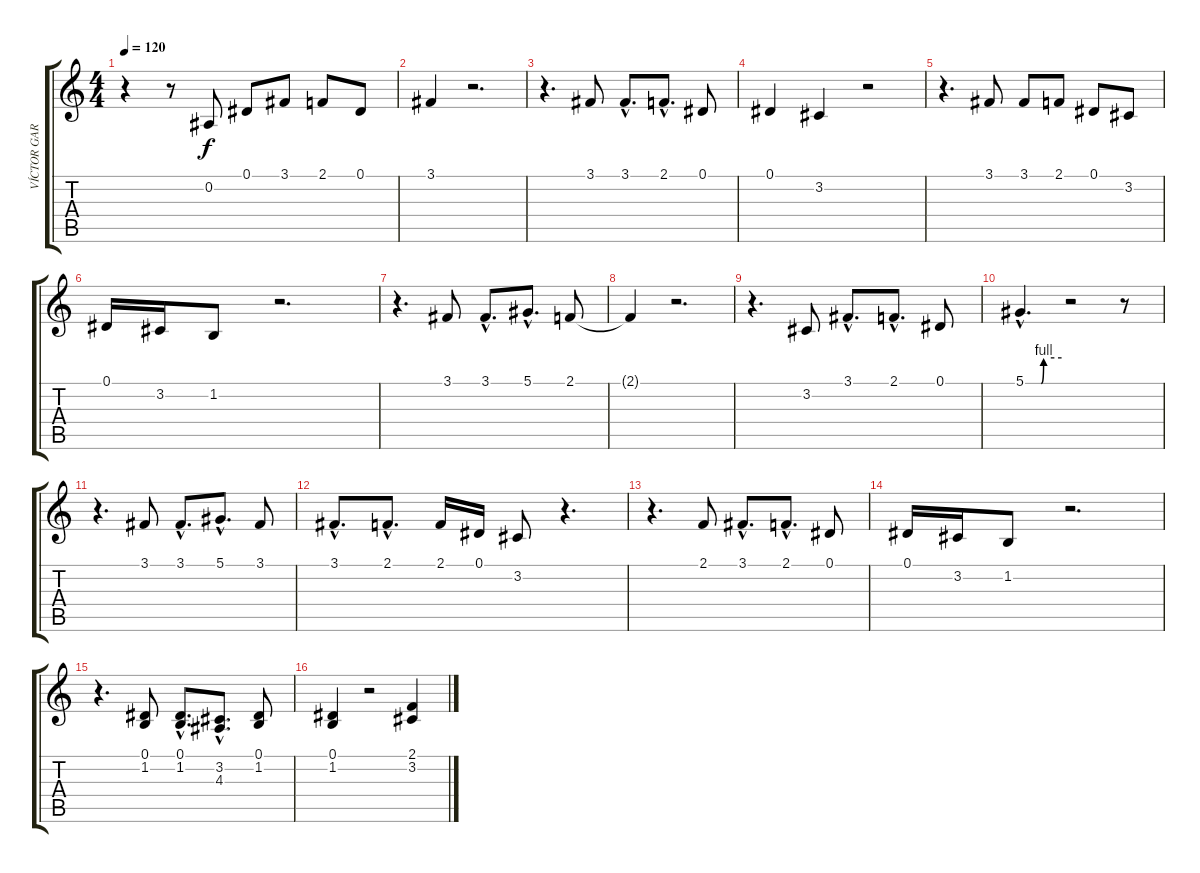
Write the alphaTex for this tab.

\track ("VÍCTOR GARCÍA" "VÍCTOR GAR") {instrument clarinet}
\staff {score tabs}
\tuning (Eb4 Bb3 Gb3 Db3 Ab2 Eb2) {hide}
\ts (4 4)
\tempo 120
\clef g2
\ks c
r.4{dy f instrument clarinet} r.8 0.2.8 0.1.8 3.1.8 2.1.8 0.1.8 |
3.1.4 r.2{d} |
r.4{d} 3.1.8 3.1{hac}.8{d} 2.1{hac}.8{d} 0.1.8 |
0.1.4 3.2.4 r.2 |
r.4{d} 3.1.8 3.1.8 2.1.8 0.1.8 3.2.8 |
0.1.16 3.2.16 1.2.8 r.2{d} |
r.4{d} 3.1.8 3.1{hac}.8{d} 5.1{hac}.8{d} 2.1.8 |
2.1{t}.4 r.2{d} |
r.4{d} 3.2.8 3.1{hac}.8{d} 2.1{hac}.8{d} 0.1.8 |
5.1{be (custom 0 0 15 0 26 0 30 4 60 4) hac}.4{d} r.2 r.8 |
r.4{d} 3.1.8 3.1{hac}.8{d} 5.1{hac}.8{d} 3.1.8 |
3.1{hac}.8{d} 2.1{hac}.8{d} 2.1.16 0.1.16 3.2.8 r.4{d} |
r.4{d} 2.1.8 3.1{hac}.8{d} 2.1{hac}.8{d} 0.1.8 |
0.1.16 3.2.16 1.2.8 r.2{d} |
r.4{d} (0.1 1.2).8 (0.1{hac} 1.2{hac}).8{d} (3.2{hac} 4.3{hac}).8{d} (0.1 1.2).8 |
(0.1 1.2).4 r.2 (2.1 3.2).4
